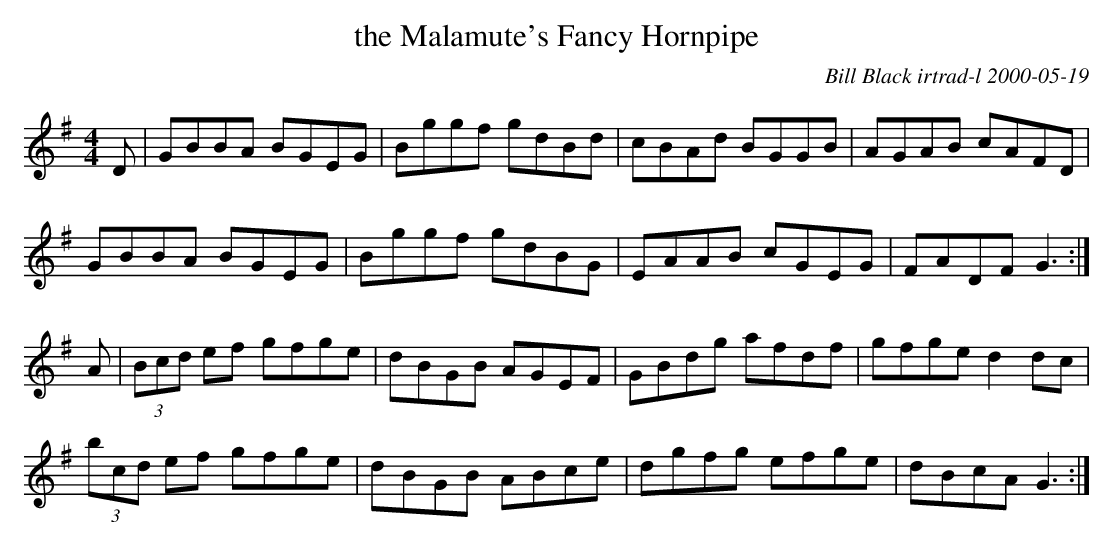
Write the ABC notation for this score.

X:1
T: the Malamute's Fancy Hornpipe
M: 4/4
L: 1/8
C: Bill Black irtrad-l 2000-05-19
K: G
D | GBBA BGEG | Bggf gdBd | cBAd BGGB | AGAB cAFD |
GBBA BGEG | Bggf gdBG | EAAB cGEG | FADF G3 :|
A | (3Bcd ef gfge | dBGB AGEF | GBdg afdf | gfge d2 dc |
(3bcd ef gfge | dBGB ABce | dgfg efge | dBcA G3 :|
